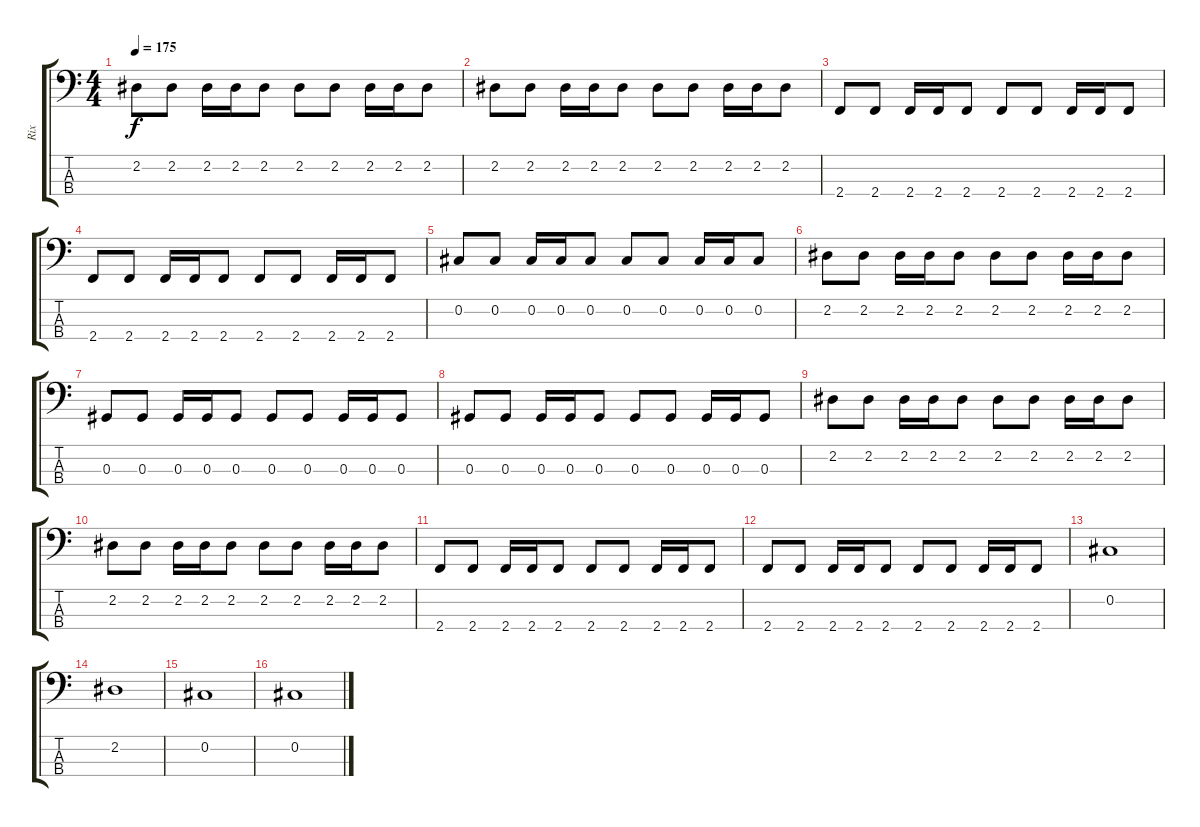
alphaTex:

\track ("Rix" "Rix") {instrument electricbassfinger}
\staff {score tabs}
\tuning (Gb2 Db2 Ab1 Eb1) {hide}
\ts (4 4)
\tempo 175
\clef f4
\ks c
2.2.8{dy f} 2.2.8 2.2.16 2.2.16 2.2.8 2.2.8 2.2.8 2.2.16 2.2.16 2.2.8 |
2.2.8 2.2.8 2.2.16 2.2.16 2.2.8 2.2.8 2.2.8 2.2.16 2.2.16 2.2.8 |
2.4.8 2.4.8 2.4.16 2.4.16 2.4.8 2.4.8 2.4.8 2.4.16 2.4.16 2.4.8 |
2.4.8 2.4.8 2.4.16 2.4.16 2.4.8 2.4.8 2.4.8 2.4.16 2.4.16 2.4.8 |
0.2.8 0.2.8 0.2.16 0.2.16 0.2.8 0.2.8 0.2.8 0.2.16 0.2.16 0.2.8 |
2.2.8 2.2.8 2.2.16 2.2.16 2.2.8 2.2.8 2.2.8 2.2.16 2.2.16 2.2.8 |
0.3.8 0.3.8 0.3.16 0.3.16 0.3.8 0.3.8 0.3.8 0.3.16 0.3.16 0.3.8 |
0.3.8 0.3.8 0.3.16 0.3.16 0.3.8 0.3.8 0.3.8 0.3.16 0.3.16 0.3.8 |
2.2.8 2.2.8 2.2.16 2.2.16 2.2.8 2.2.8 2.2.8 2.2.16 2.2.16 2.2.8 |
2.2.8 2.2.8 2.2.16 2.2.16 2.2.8 2.2.8 2.2.8 2.2.16 2.2.16 2.2.8 |
2.4.8 2.4.8 2.4.16 2.4.16 2.4.8 2.4.8 2.4.8 2.4.16 2.4.16 2.4.8 |
2.4.8 2.4.8 2.4.16 2.4.16 2.4.8 2.4.8 2.4.8 2.4.16 2.4.16 2.4.8 |
0.2.1 |
2.2.1 |
0.2.1 |
0.2.1
